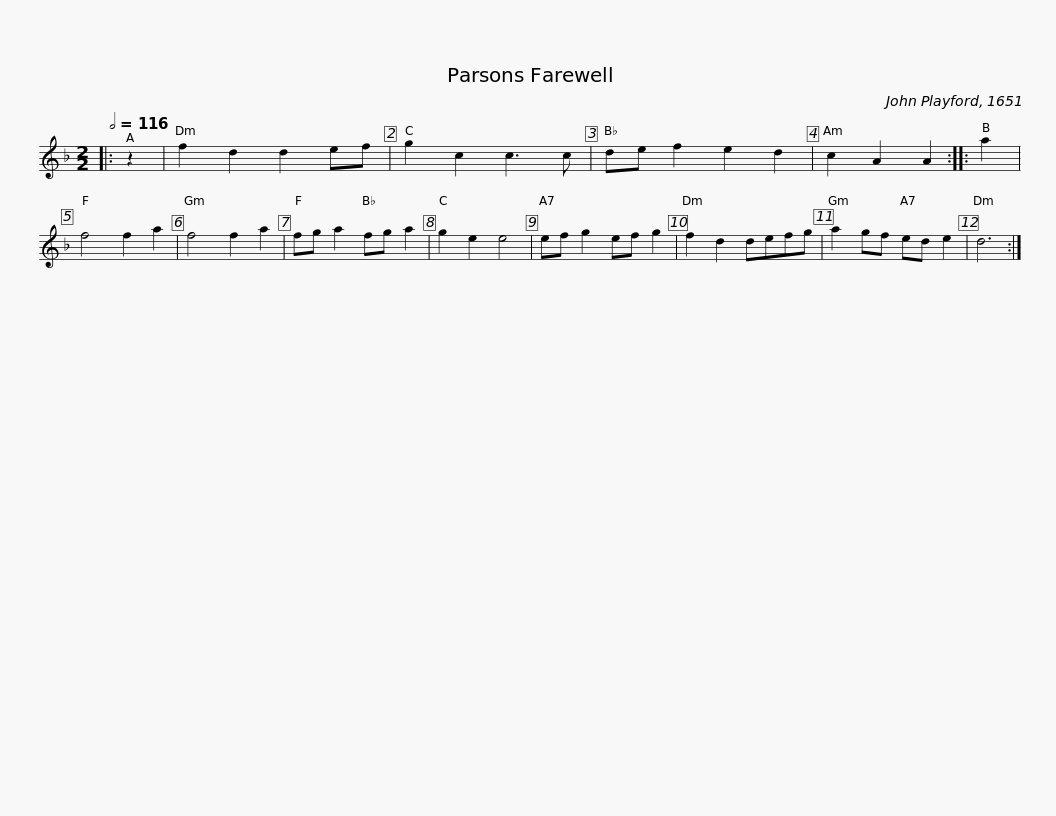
X:1
L:1/8
Q:1/2=116
M:2/2
I:linebreak $
K:Dmin
V:1 treble
V:1
|: z2 | f2 d2 d2 ef | g2 c2 c3 c | de f2 e2 d2 | c2 A2 A2 :: %5
 a2 | f4 f2 a2 | f4 f2 a2 | fg a2 fg a2 | g2 e2 e4 |$ %10
 ef g2 ef g2 | f2 d2 defg | a2 gf ed e2 | d6 :| %14
